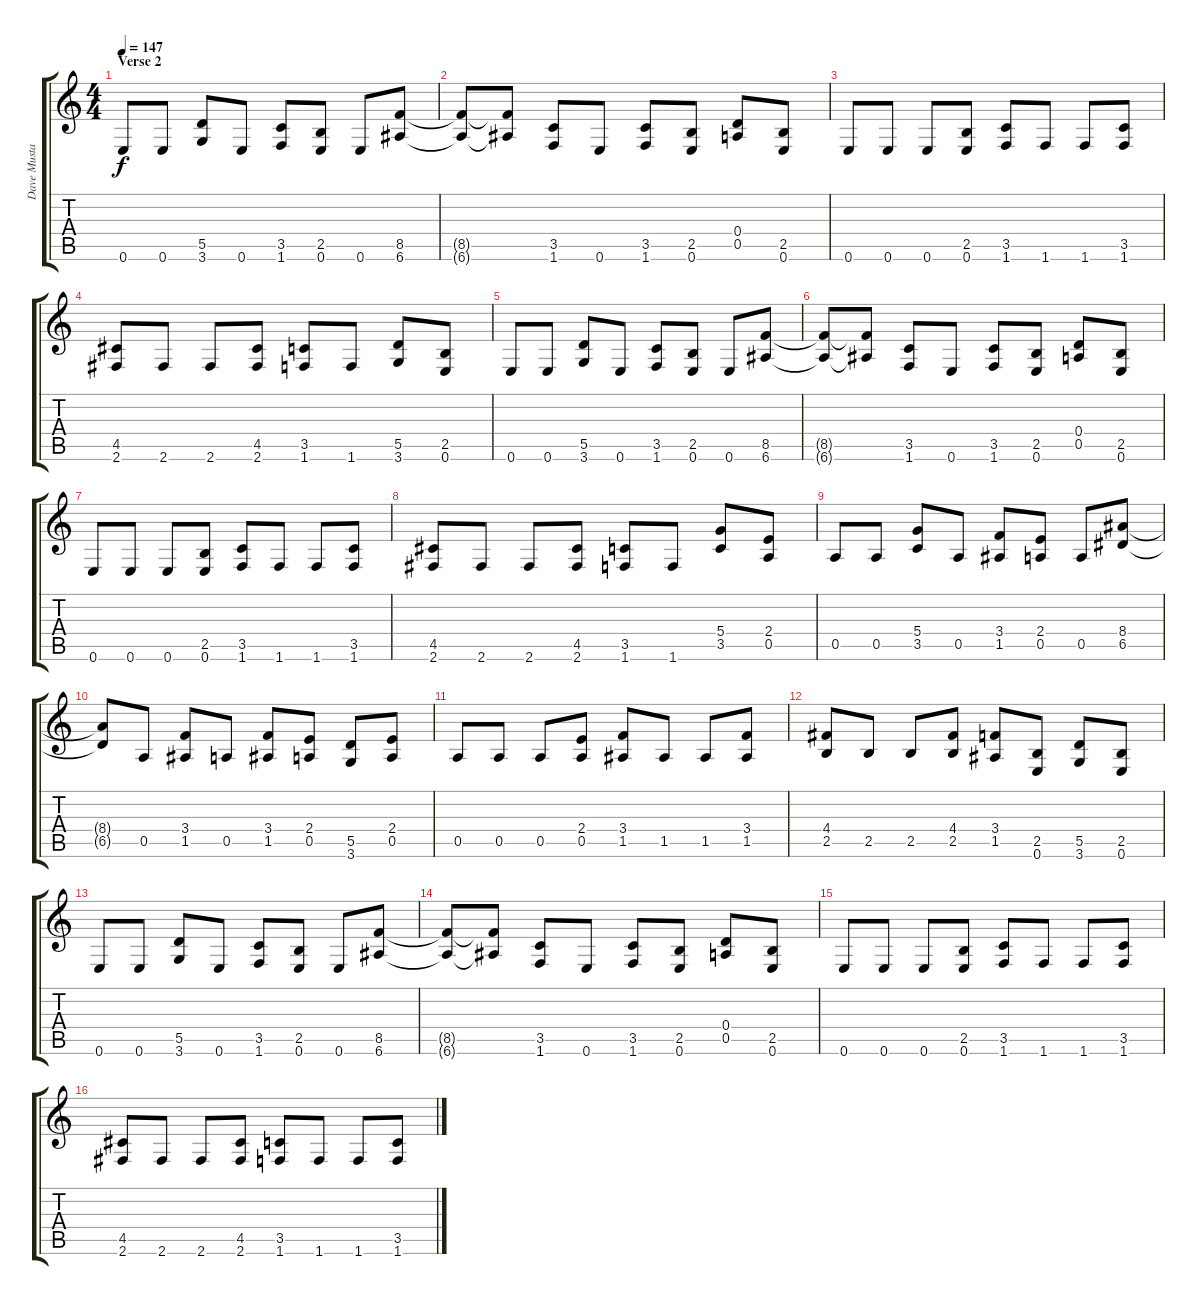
\track ("Dave Mustaine" "Dave Musta") {instrument distortionguitar}
\staff {score tabs}
\tuning (E4 B3 G3 D3 A2 E2) {hide}
\ts (4 4)
\section ("" "Verse 2")
\tempo 147
\clef g2
\ks c
0.6.8{dy f} 0.6.8 (5.5 3.6).8 0.6.8 (3.5 1.6).8 (2.5 0.6).8 0.6.8 (8.5 6.6).8 |
(8.5{t} 6.6{t}).8 (8.5{t} 6.6{t}).8 (3.5 1.6).8 0.6.8 (3.5 1.6).8 (2.5 0.6).8 (0.4 0.5).8 (2.5 0.6).8 |
0.6.8 0.6.8 0.6.8 (2.5 0.6).8 (3.5 1.6).8 1.6.8 1.6.8 (3.5 1.6).8 |
(4.5 2.6).8 2.6.8 2.6.8 (4.5 2.6).8 (3.5 1.6).8 1.6.8 (5.5 3.6).8 (2.5 0.6).8 |
0.6.8 0.6.8 (5.5 3.6).8 0.6.8 (3.5 1.6).8 (2.5 0.6).8 0.6.8 (8.5 6.6).8 |
(8.5{t} 6.6{t}).8 (8.5{t} 6.6{t}).8 (3.5 1.6).8 0.6.8 (3.5 1.6).8 (2.5 0.6).8 (0.4 0.5).8 (2.5 0.6).8 |
0.6.8 0.6.8 0.6.8 (2.5 0.6).8 (3.5 1.6).8 1.6.8 1.6.8 (3.5 1.6).8 |
(4.5 2.6).8 2.6.8 2.6.8 (4.5 2.6).8 (3.5 1.6).8 1.6.8 (5.4 3.5).8 (2.4 0.5).8 |
0.5.8 0.5.8 (5.4 3.5).8 0.5.8 (3.4 1.5).8 (2.4 0.5).8 0.5.8 (8.4 6.5).8 |
(8.4{t} 6.5{t}).8 0.5.8 (3.4 1.5).8 0.5.8 (3.4 1.5).8 (2.4 0.5).8 (5.5 3.6).8 (2.4 0.5).8 |
0.5.8 0.5.8 0.5.8 (2.4 0.5).8 (3.4 1.5).8 1.5.8 1.5.8 (3.4 1.5).8 |
(4.4 2.5).8 2.5.8 2.5.8 (4.4 2.5).8 (3.4 1.5).8 (2.5 0.6).8 (5.5 3.6).8 (2.5 0.6).8 |
0.6.8 0.6.8 (5.5 3.6).8 0.6.8 (3.5 1.6).8 (2.5 0.6).8 0.6.8 (8.5 6.6).8 |
(8.5{t} 6.6{t}).8 (8.5{t} 6.6{t}).8 (3.5 1.6).8 0.6.8 (3.5 1.6).8 (2.5 0.6).8 (0.4 0.5).8 (2.5 0.6).8 |
0.6.8 0.6.8 0.6.8 (2.5 0.6).8 (3.5 1.6).8 1.6.8 1.6.8 (3.5 1.6).8 |
(4.5 2.6).8 2.6.8 2.6.8 (4.5 2.6).8 (3.5 1.6).8 1.6.8 1.6.8 (3.5 1.6).8
